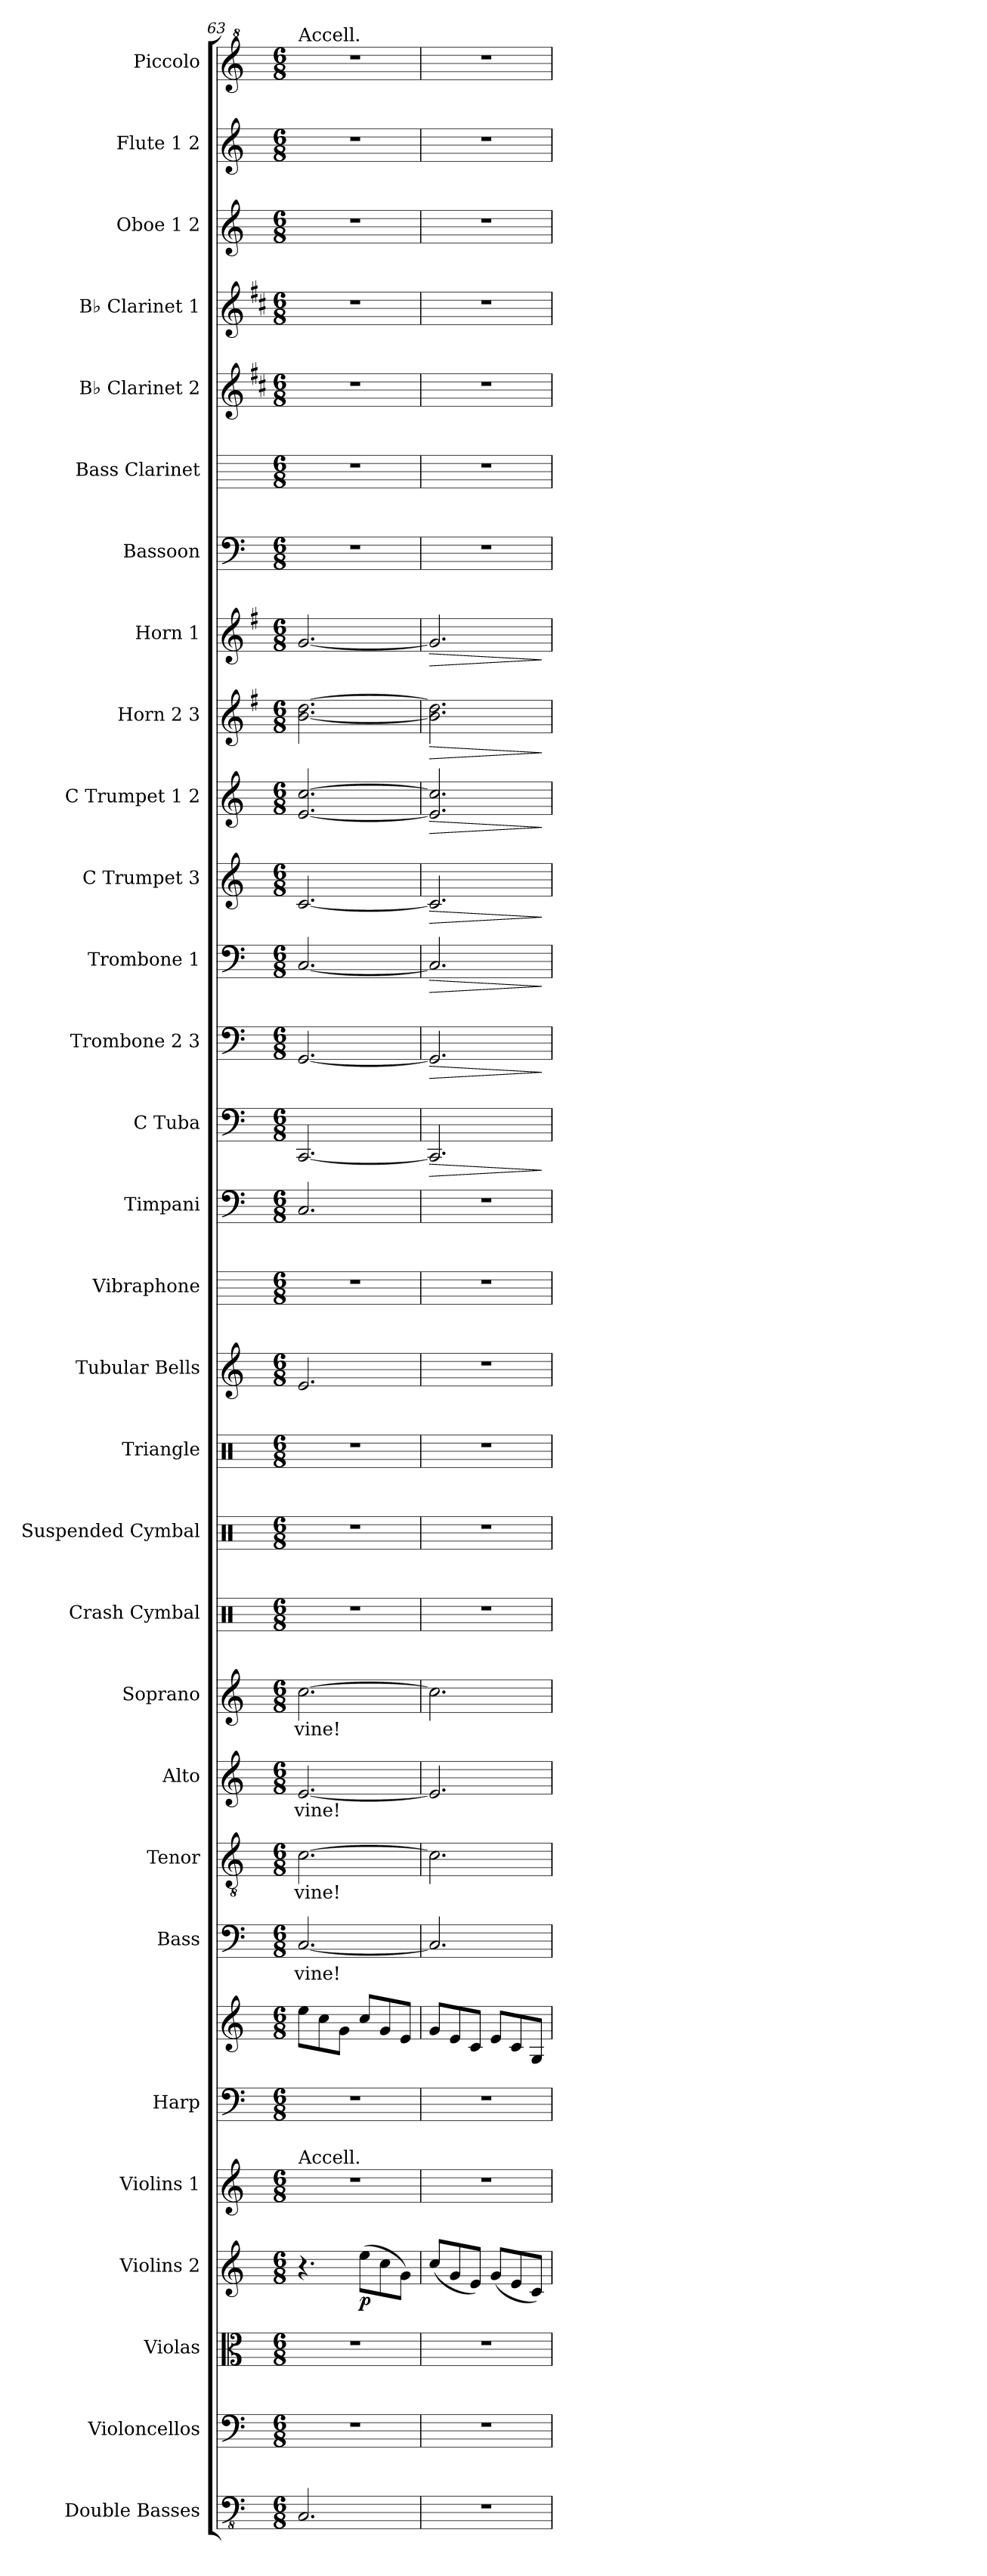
**kern	**kern	**kern	**kern	**dynam	**kern	**kern	**kern	**kern	**text	**kern	**text	**kern	**text	**kern	**text	**kern	**kern	**kern	**kern	**kern	**kern	**kern	**dynam	**kern	**dynam	**kern	**dynam	**kern	**dynam	**kern	**dynam	**kern	**dynam	**kern	**dynam	**kern	**kern	**kern	**kern	**kern	**kern	**kern
*part30	*part29	*part28	*part27	*part27	*part26	*part25	*part25	*part24	*part24	*part23	*part23	*part22	*part22	*part21	*part21	*part20	*part19	*part18	*part17	*part16	*part15	*part14	*part14	*part13	*part13	*part12	*part12	*part11	*part11	*part10	*part10	*part9	*part9	*part8	*part8	*part7	*part6	*part5	*part4	*part3	*part2	*part1
*staff31	*staff30	*staff29	*staff28	*staff28	*staff27	*staff26	*staff25	*staff24	*staff24	*staff23	*staff23	*staff22	*staff22	*staff21	*staff21	*staff20	*staff19	*staff18	*staff17	*staff16	*staff15	*staff14	*staff14	*staff13	*staff13	*staff12	*staff12	*staff11	*staff11	*staff10	*staff10	*staff9	*staff9	*staff8	*staff8	*staff7	*staff6	*staff5	*staff4	*staff3	*staff2	*staff1
*I"Double Basses	*I"Violoncellos	*I"Violas	*I"Violins 2	*	*I"Violins 1	*I"Harp	*	*I"Bass	*	*I"Tenor	*	*I"Alto	*	*I"Soprano	*	*I"Crash Cymbal	*I"Suspended Cymbal	*I"Triangle	*I"Tubular Bells	*I"Vibraphone	*I"Timpani	*I"C Tuba	*	*I"Trombone 2 3	*	*I"Trombone 1	*	*I"C Trumpet 3	*	*I"C Trumpet 1 2	*	*I"Horn 2 3	*	*I"Horn 1	*	*I"Bassoon	*I"Bass Clarinet	*I"B♭ Clarinet 2	*I"B♭ Clarinet 1	*I"Oboe 1 2	*I"Flute 1 2	*I"Piccolo
*I'Dbs.	*I'Vlcs.	*I'Vlas.	*I'Vlns. 2	*	*I'Vlns. 1	*I'Hrp.	*	*I'B.	*	*I'T.	*	*I'A.	*	*I'S.	*	*I'Cr. Cym.	*I'Susp. Cym.	*I'Trgl.	*I'Tu. Be.	*I'Vib.	*I'Timp.	*I'C Tu.	*	*I'Trb. 2 3	*	*I'Trb. 1	*	*I'C Tpt. 3	*	*I'C Tpt. 1 2	*	*I'Hn. 2 3	*	*I'Hn. 1	*	*I'Bsn.	*I'B. Cl.	*I'B♭ Cl. 2	*I'B♭ Cl. 1	*I'Ob. 1 2	*I'Fl. 1 2	*I'Picc.
!!LO:PB:g=z
*clefFv4	*clefF4	*clefC3	*clefG2	*	*clefG2	*clefF4	*clefG2	*clefF4	*	*clefGv2	*	*clefG2	*	*clefG2	*	*clefX	*clefX	*clefX	*clefG2	*	*clefF4	*clefF4	*	*clefF4	*	*clefF4	*	*clefG2	*	*clefG2	*	*clefG2	*	*clefG2	*	*clefF4	*	*clefG2	*clefG2	*clefG2	*clefG2	*clefG^2
*	*	*	*	*	*	*	*	*	*	*	*	*	*	*	*	*	*	*	*	*	*	*	*	*	*	*	*	*	*	*	*	*ITrd4c7	*	*ITrd4c7	*	*	*ITrd8c14	*ITrd1c2	*ITrd1c2	*	*	*ITrd-7c-12
*k[]	*k[]	*k[]	*k[]	*	*k[]	*k[]	*k[]	*k[]	*	*k[]	*	*k[]	*	*k[]	*	*k[]	*k[]	*k[]	*k[]	*k[]	*k[]	*k[]	*	*k[]	*	*k[]	*	*k[]	*	*k[]	*	*k[]	*	*k[]	*	*k[]	*k[]	*k[]	*k[]	*k[]	*k[]	*k[]
*C:	*C:	*C:	*C:	*	*C:	*C:	*C:	*C:	*	*C:	*	*C:	*	*C:	*	*C:	*C:	*C:	*C:	*C:	*C:	*C:	*	*C:	*	*C:	*	*C:	*	*C:	*	*C:	*	*C:	*	*C:	*C:	*C:	*C:	*C:	*C:	*C:
*M6/8	*M6/8	*M6/8	*M6/8	*	*M6/8	*M6/8	*M6/8	*M6/8	*	*M6/8	*	*M6/8	*	*M6/8	*	*M6/8	*M6/8	*M6/8	*M6/8	*M6/8	*M6/8	*M6/8	*	*M6/8	*	*M6/8	*	*M6/8	*	*M6/8	*	*M6/8	*	*M6/8	*	*M6/8	*M6/8	*M6/8	*M6/8	*M6/8	*M6/8	*M6/8
=63	=63	=63	=63	=63	=63	=63	=63	=63	=63	=63	=63	=63	=63	=63	=63	=63	=63	=63	=63	=63	=63	=63	=63	=63	=63	=63	=63	=63	=63	=63	=63	=63	=63	=63	=63	=63	=63	=63	=63	=63	=63	=63
!	!	!	!	!	!	!	!	!	!	!	!	!	!	!	!	!	!	!	!	!	!	!	!	!	!	!	!	!	!	!	!	!	!	!	!	!	!	!	!	!	!	!LO:TX:a:t=Accell.
!	!	!	!	!	!LO:TX:a:t=Accell.	!	!	!	!	!	!	!	!	!	!	!	!	!	!	!	!	!	!	!	!	!	!	!	!	!	!	!	!	!	!	!	!	!	!	!	!	!
2.CC/	2.r	2.r	4.r	.	2.r	2.r	8ee\L	[2.C/	-vine!	[2.c\	-vine!	[2.e/	-vine!	[2.cc\	-vine!	2.r	2.r	2.r	2.e/	2.r	2.C/	[2.CC/	.	[2.GG/	.	[2.C/	.	[2.c/	.	[2.e/ [2.cc/	.	[2.e\ [2.g\	.	[2.c/	.	2.r	2.r	2.r	2.r	2.r	2.r	2.r
.	.	.	.	.	.	.	8cc\	.	.	.	.	.	.	.	.	.	.	.	.	.	.	.	.	.	.	.	.	.	.	.	.	.	.	.	.	.	.	.	.	.	.	.
.	.	.	.	.	.	.	8g\J	.	.	.	.	.	.	.	.	.	.	.	.	.	.	.	.	.	.	.	.	.	.	.	.	.	.	.	.	.	.	.	.	.	.	.
!	!	!	!	!LO:DY:b	!	!	!	!	!	!	!	!	!	!	!	!	!	!	!	!	!	!	!	!	!	!	!	!	!	!	!	!	!	!	!	!	!	!	!	!	!	!
.	.	.	(8ee\L	p	.	.	8cc/L	.	.	.	.	.	.	.	.	.	.	.	.	.	.	.	.	.	.	.	.	.	.	.	.	.	.	.	.	.	.	.	.	.	.	.
.	.	.	8cc\	.	.	.	8g/	.	.	.	.	.	.	.	.	.	.	.	.	.	.	.	.	.	.	.	.	.	.	.	.	.	.	.	.	.	.	.	.	.	.	.
.	.	.	8g\J)	.	.	.	8e/J	.	.	.	.	.	.	.	.	.	.	.	.	.	.	.	.	.	.	.	.	.	.	.	.	.	.	.	.	.	.	.	.	.	.	.
=64	=64	=64	=64	=64	=64	=64	=64	=64	=64	=64	=64	=64	=64	=64	=64	=64	=64	=64	=64	=64	=64	=64	=64	=64	=64	=64	=64	=64	=64	=64	=64	=64	=64	=64	=64	=64	=64	=64	=64	=64	=64	=64
!	!	!	!	!	!	!	!	!	!	!	!	!	!	!	!	!	!	!	!	!	!	!	!LO:HP:b	!	!LO:HP:b	!	!LO:HP:b	!	!LO:HP:b	!	!LO:HP:b	!	!LO:HP:b	!	!LO:HP:b	!	!	!	!	!	!	!
2.r	2.r	2.r	(8cc/L	.	2.r	2.r	8g/L	2.C/]	.	2.c\]	.	2.e/]	.	2.cc\]	.	2.r	2.r	2.r	2.r	2.r	2.r	2.CC/]	>	2.GG/]	>	2.C/]	>	2.c/]	>	2.e/] 2.cc/]	>	2.e\] 2.g\]	>	2.c/]	>	2.r	2.r	2.r	2.r	2.r	2.r	2.r
.	.	.	8g/	.	.	.	8e/	.	.	.	.	.	.	.	.	.	.	.	.	.	.	.	.	.	.	.	.	.	.	.	.	.	.	.	.	.	.	.	.	.	.	.
.	.	.	8e/J)	.	.	.	8c/J	.	.	.	.	.	.	.	.	.	.	.	.	.	.	.	.	.	.	.	.	.	.	.	.	.	.	.	.	.	.	.	.	.	.	.
.	.	.	(8g/L	.	.	.	8e/L	.	.	.	.	.	.	.	.	.	.	.	.	.	.	.	.	.	.	.	.	.	.	.	.	.	.	.	.	.	.	.	.	.	.	.
.	.	.	8e/	.	.	.	8c/	.	.	.	.	.	.	.	.	.	.	.	.	.	.	.	.	.	.	.	.	.	.	.	.	.	.	.	.	.	.	.	.	.	.	.
.	.	.	8c/J)	.	.	.	8G/J	.	.	.	.	.	.	.	.	.	.	.	.	.	.	.	.	.	.	.	.	.	.	.	.	.	.	.	.	.	.	.	.	.	.	.
.	.	.	.	.	.	.	.	.	.	.	.	.	.	.	.	.	.	.	.	.	.	.	]	.	]	.	]	.	]	.	]	.	]	.	]	.	.	.	.	.	.	.
=	=	=	=	=	=	=	=	=	=	=	=	=	=	=	=	=	=	=	=	=	=	=	=	=	=	=	=	=	=	=	=	=	=	=	=	=	=	=	=	=	=	=
*-	*-	*-	*-	*-	*-	*-	*-	*-	*-	*-	*-	*-	*-	*-	*-	*-	*-	*-	*-	*-	*-	*-	*-	*-	*-	*-	*-	*-	*-	*-	*-	*-	*-	*-	*-	*-	*-	*-	*-	*-	*-	*-
